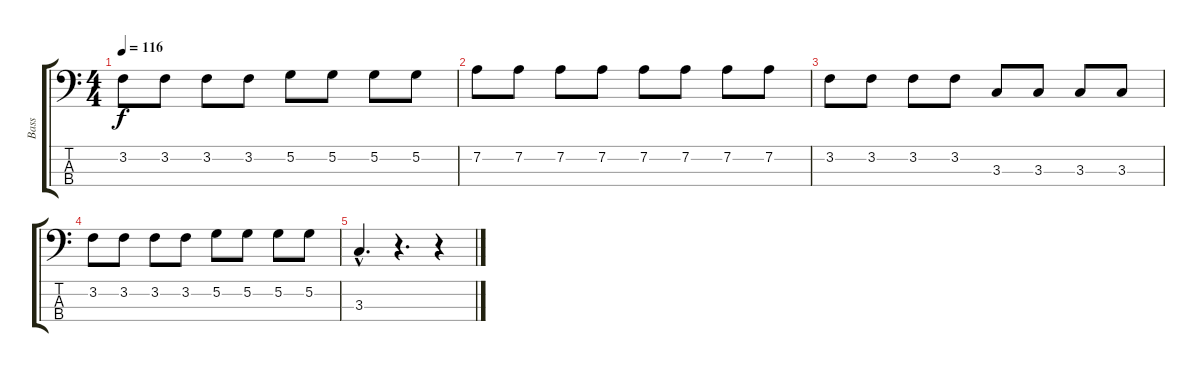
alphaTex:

\track ("Bass" "Bass") {instrument electricbassfinger}
\staff {score tabs}
\tuning (G2 D2 A1 E1) {hide}
\ts (4 4)
\tempo 116
\clef f4
\ks c
3.2.8{dy f} 3.2.8 3.2.8 3.2.8 5.2.8 5.2.8 5.2.8 5.2.8 |
7.2.8 7.2.8 7.2.8 7.2.8 7.2.8 7.2.8 7.2.8 7.2.8 |
3.2.8 3.2.8 3.2.8 3.2.8 3.3.8 3.3.8 3.3.8 3.3.8 |
3.2.8 3.2.8 3.2.8 3.2.8 5.2.8 5.2.8 5.2.8 5.2.8 |
3.3{hac}.4{d} r.4{d} r.4
